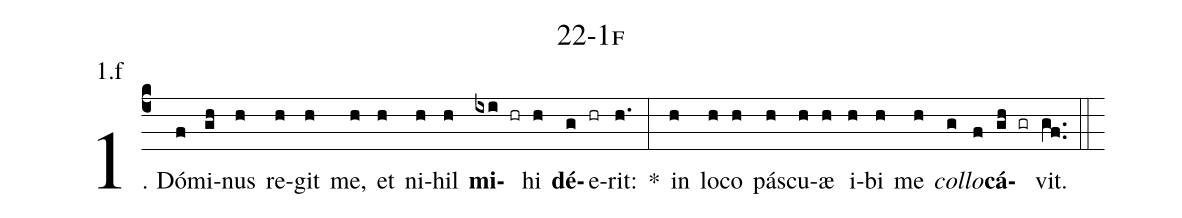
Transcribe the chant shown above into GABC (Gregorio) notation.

name: 22-1f;
annotation: 1.f;
%%
(c4)1. Dó(f)mi(gh)nus(h) re(h)git(h) me,(h) et(h) ni(h)hil(h) <b>mi</b>(ixi hr)hi(h) <b>dé</b>(g)e(hr)rit:(h.) *(:) in(h) lo(h)co(h) pás(h)cu(h)æ(h) i(h)bi(h) me(h) <i>col</i>(g)<i>lo</i>(f)<b>cá</b>(gh gr)vit.(gf..) (::)
